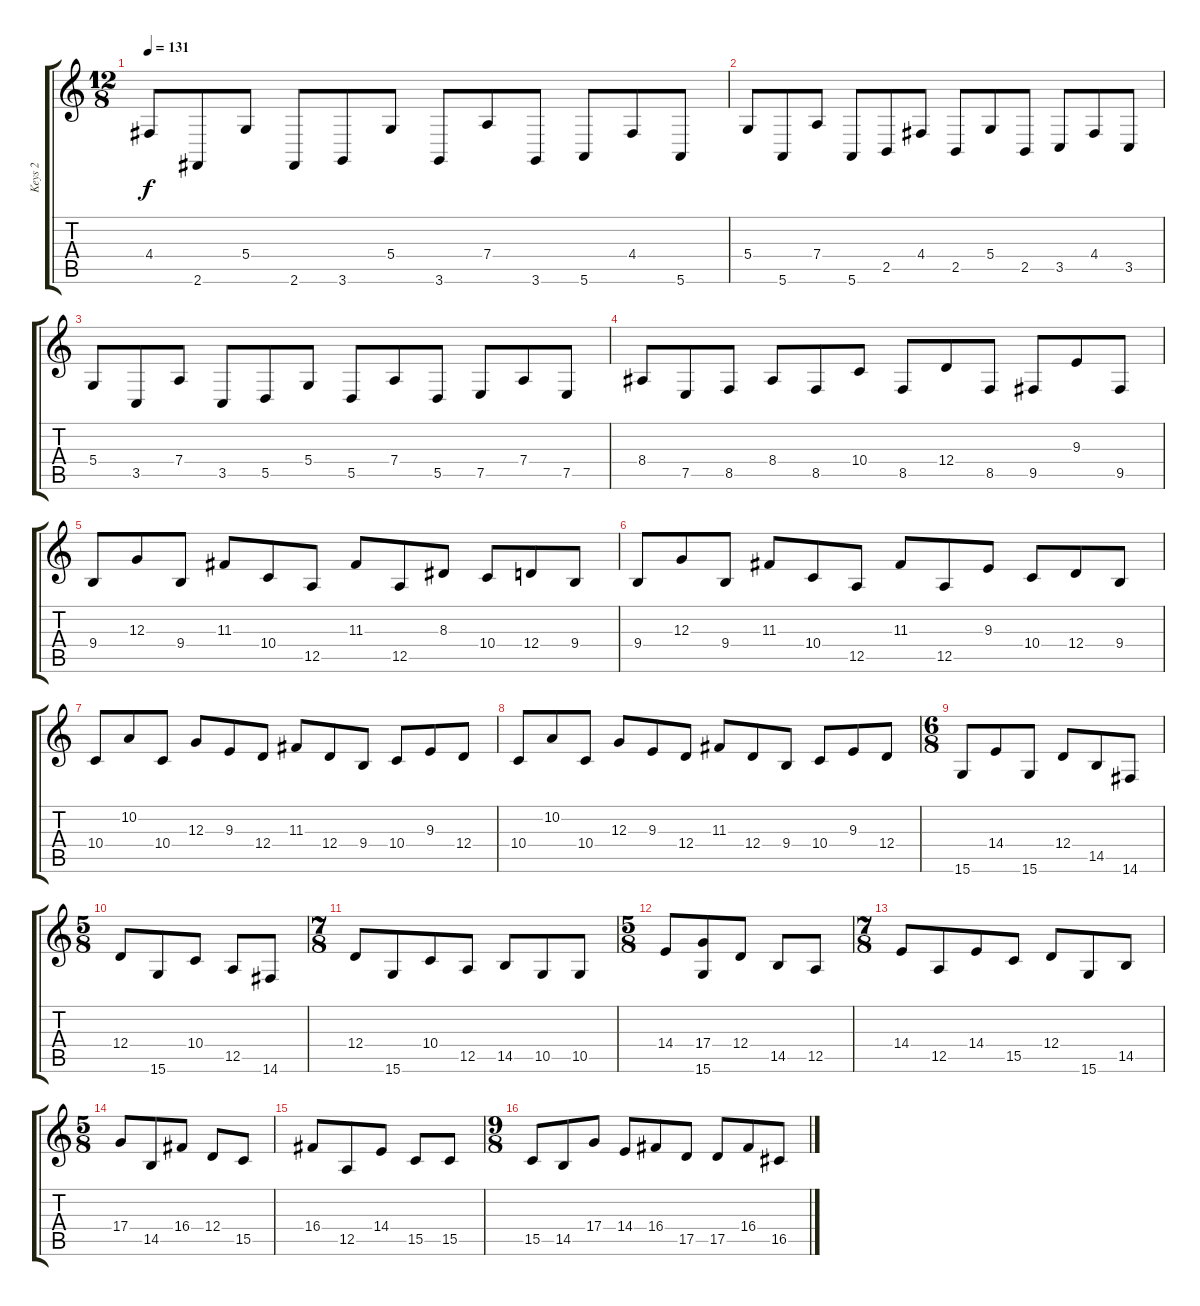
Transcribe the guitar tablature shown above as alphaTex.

\track ("Keys 2" "Keys 2") {instrument rockorgan}
\staff {score tabs}
\tuning (E4 B3 G3 D3 A2 E2) {hide}
\ts (12 8)
\tempo 131
\clef g2
\ks c
4.4.8{dy f} 2.6.8 5.4.8 2.6.8 3.6.8 5.4.8 3.6.8 7.4.8 3.6.8 5.6.8 4.4.8 5.6.8 |
5.4.8 5.6.8 7.4.8 5.6.8 2.5.8 4.4.8 2.5.8 5.4.8 2.5.8 3.5.8 4.4.8 3.5.8 |
5.4.8 3.5.8 7.4.8 3.5.8 5.5.8 5.4.8 5.5.8 7.4.8 5.5.8 7.5.8 7.4.8 7.5.8 |
8.4.8 7.5.8 8.5.8 8.4.8 8.5.8 10.4.8 8.5.8 12.4.8 8.5.8 9.5.8 9.3.8 9.5.8 |
9.4.8 12.3.8 9.4.8 11.3.8 10.4.8 12.5.8 11.3.8 12.5.8 8.3.8 10.4.8 12.4.8 9.4.8 |
9.4.8 12.3.8 9.4.8 11.3.8 10.4.8 12.5.8 11.3.8 12.5.8 9.3.8 10.4.8 12.4.8 9.4.8 |
10.4.8 10.2.8 10.4.8 12.3.8 9.3.8 12.4.8 11.3.8 12.4.8 9.4.8 10.4.8 9.3.8 12.4.8 |
10.4.8 10.2.8 10.4.8 12.3.8 9.3.8 12.4.8 11.3.8 12.4.8 9.4.8 10.4.8 9.3.8 12.4.8 |
\ts (6 8)
15.6.8 14.4.8 15.6.8 12.4.8 14.5.8 14.6.8 |
\ts (5 8)
12.4.8 15.6.8 10.4.8 12.5.8 14.6.8 |
\ts (7 8)
12.4.8 15.6.8 10.4.8 12.5.8 14.5.8 10.5.8 10.5.8 |
\ts (5 8)
14.4.8 (17.4 15.6).8 12.4.8 14.5.8 12.5.8 |
\ts (7 8)
14.4.8 12.5.8 14.4.8 15.5.8 12.4.8 15.6.8 14.5.8 |
\ts (5 8)
17.4.8 14.5.8 16.4.8 12.4.8 15.5.8 |
16.4.8 12.5.8 14.4.8 15.5.8 15.5.8 |
\ts (9 8)
15.5.8 14.5.8 17.4.8 14.4.8 16.4.8 17.5.8 17.5.8 16.4.8 16.5.8
